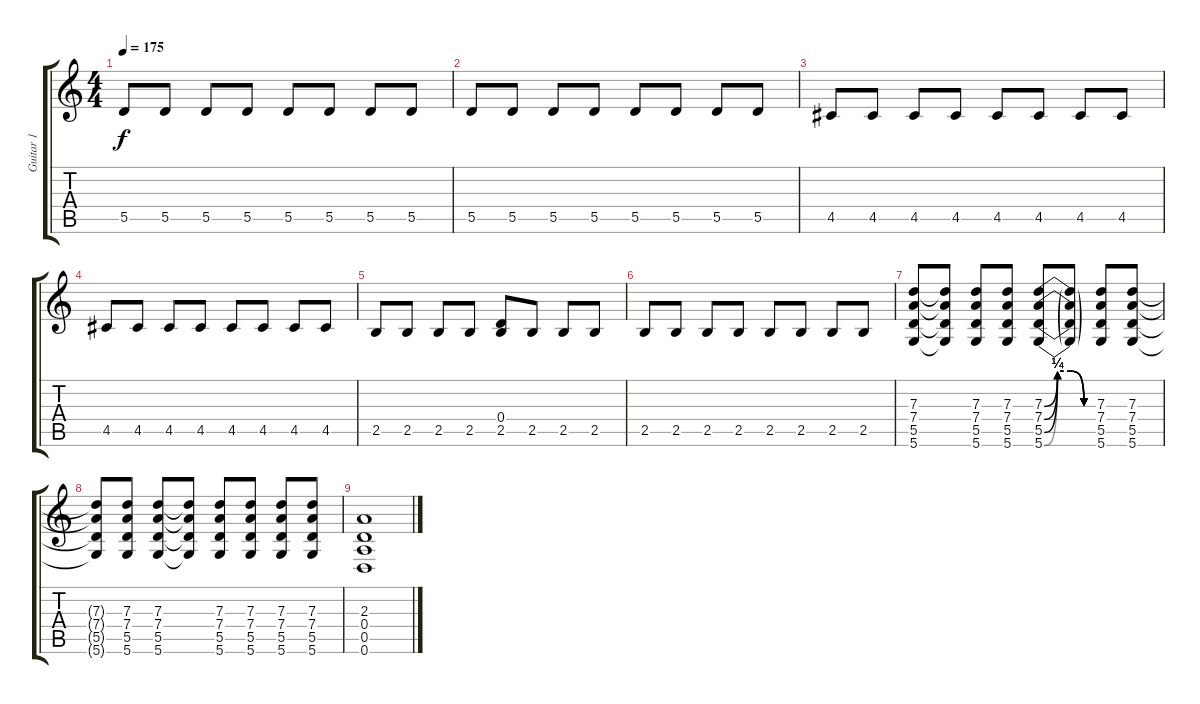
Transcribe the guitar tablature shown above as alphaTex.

\track ("Guitar 1" "Guitar 1") {instrument overdrivenguitar}
\staff {score tabs}
\tuning (E4 B3 G3 D3 A2 D2) {hide}
\ts (4 4)
\tempo 175
\clef g2
\ks c
5.5.8{dy f instrument overdrivenguitar} 5.5.8 5.5.8 5.5.8 5.5.8 5.5.8 5.5.8 5.5.8 |
5.5.8 5.5.8 5.5.8 5.5.8 5.5.8 5.5.8 5.5.8 5.5.8 |
4.5.8 4.5.8 4.5.8 4.5.8 4.5.8 4.5.8 4.5.8 4.5.8 |
4.5.8 4.5.8 4.5.8 4.5.8 4.5.8 4.5.8 4.5.8 4.5.8 |
2.5.8 2.5.8 2.5.8 2.5.8 (0.4 2.5).8 2.5.8 2.5.8 2.5.8 |
2.5.8 2.5.8 2.5.8 2.5.8 2.5.8 2.5.8 2.5.8 2.5.8 |
(7.3 7.4 5.5 5.6).8 (7.3{t} 7.4{t} 5.5{t} 5.6{t}).8 (7.3 7.4 5.5 5.6).8 (7.3 7.4 5.5 5.6).8 (7.3{be (custom 0 0 15 1 30 1 45 0 60 0)} 7.4{be (custom 0 0 15 1 30 1 45 0 60 0)} 5.5{be (custom 0 0 15 1 30 1 45 0 60 0)} 5.6{be (custom 0 0 15 1 30 1 45 0 60 0)}).8 (7.3{t} 7.4{t} 5.5{t} 5.6{t}).8 (7.3 7.4 5.5 5.6).8 (7.3 7.4 5.5 5.6).8 |
(7.3{t} 7.4{t} 5.5{t} 5.6{t}).8 (7.3 7.4 5.5 5.6).8 (7.3 7.4 5.5 5.6).8 (7.3{t} 7.4{t} 5.5{t} 5.6{t}).8 (7.3 7.4 5.5 5.6).8 (7.3 7.4 5.5 5.6).8 (7.3 7.4 5.5 5.6).8 (7.3 7.4 5.5 5.6).8 |
(2.3 0.4 0.5 0.6).1
